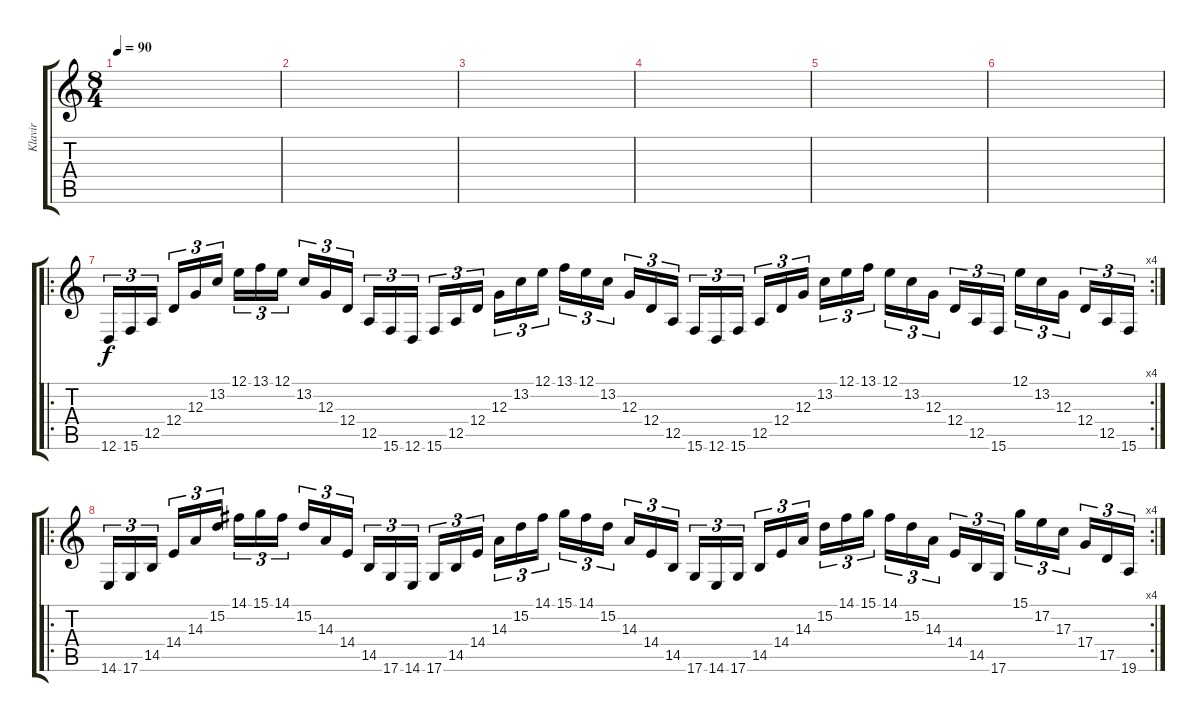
\track ("Klavir" "Klavir") {instrument brightacousticpiano}
\staff {score tabs}
\tuning (E4 B3 G3 D3 A2 D2) {hide}
\ts (8 4)
\tempo 90
\clef g2
\ks c
|
|
|
|
|
|
\ro
\rc 4
12.6.16{tu (3 2) volume 16} 15.6.16{tu (3 2)} 12.5.16{tu (3 2)} 12.4.16{tu (3 2)} 12.3.16{tu (3 2)} 13.2.16{tu (3 2)} 12.1.16{tu (3 2)} 13.1.16{tu (3 2)} 12.1.16{tu (3 2)} 13.2.16{tu (3 2)} 12.3.16{tu (3 2)} 12.4.16{tu (3 2)} 12.5.16{tu (3 2)} 15.6.16{tu (3 2)} 12.6.16{tu (3 2)} 15.6.16{tu (3 2)} 12.5.16{tu (3 2)} 12.4.16{tu (3 2)} 12.3.16{tu (3 2)} 13.2.16{tu (3 2)} 12.1.16{tu (3 2)} 13.1.16{tu (3 2)} 12.1.16{tu (3 2)} 13.2.16{tu (3 2)} 12.3.16{tu (3 2)} 12.4.16{tu (3 2)} 12.5.16{tu (3 2)} 15.6.16{tu (3 2)} 12.6.16{tu (3 2)} 15.6.16{tu (3 2)} 12.5.16{tu (3 2)} 12.4.16{tu (3 2)} 12.3.16{tu (3 2)} 13.2.16{tu (3 2)} 12.1.16{tu (3 2)} 13.1.16{tu (3 2)} 12.1.16{tu (3 2)} 13.2.16{tu (3 2)} 12.3.16{tu (3 2)} 12.4.16{tu (3 2)} 12.5.16{tu (3 2)} 15.6.16{tu (3 2)} 12.1.16{tu (3 2)} 13.2.16{tu (3 2)} 12.3.16{tu (3 2)} 12.4.16{tu (3 2)} 12.5.16{tu (3 2)} 15.6.16{tu (3 2)} |
\ro
\rc 4
14.6.16{tu (3 2) volume 16} 17.6.16{tu (3 2)} 14.5.16{tu (3 2)} 14.4.16{tu (3 2)} 14.3.16{tu (3 2)} 15.2.16{tu (3 2)} 14.1.16{tu (3 2)} 15.1.16{tu (3 2)} 14.1.16{tu (3 2)} 15.2.16{tu (3 2)} 14.3.16{tu (3 2)} 14.4.16{tu (3 2)} 14.5.16{tu (3 2)} 17.6.16{tu (3 2)} 14.6.16{tu (3 2)} 17.6.16{tu (3 2)} 14.5.16{tu (3 2)} 14.4.16{tu (3 2)} 14.3.16{tu (3 2)} 15.2.16{tu (3 2)} 14.1.16{tu (3 2)} 15.1.16{tu (3 2)} 14.1.16{tu (3 2)} 15.2.16{tu (3 2)} 14.3.16{tu (3 2)} 14.4.16{tu (3 2)} 14.5.16{tu (3 2)} 17.6.16{tu (3 2)} 14.6.16{tu (3 2)} 17.6.16{tu (3 2)} 14.5.16{tu (3 2)} 14.4.16{tu (3 2)} 14.3.16{tu (3 2)} 15.2.16{tu (3 2)} 14.1.16{tu (3 2)} 15.1.16{tu (3 2)} 14.1.16{tu (3 2)} 15.2.16{tu (3 2)} 14.3.16{tu (3 2)} 14.4.16{tu (3 2)} 14.5.16{tu (3 2)} 17.6.16{tu (3 2)} 15.1.16{tu (3 2)} 17.2.16{tu (3 2)} 17.3.16{tu (3 2)} 17.4.16{tu (3 2)} 17.5.16{tu (3 2)} 19.6.16{tu (3 2)}
